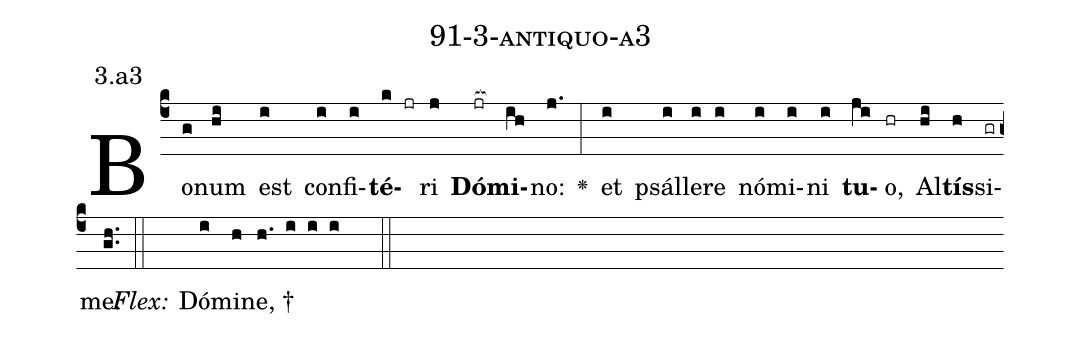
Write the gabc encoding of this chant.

name: 91-3-antiquo-a3;
annotation: 3.a3;
%%
(c4)Bo(g)num(hi) est(i) con(i)fi(i)<b>té</b>(k jr)ri(j) <b>Dó</b>(jr[ocb:1{])<b>mi</b>(ih[ocb:0}])no:(j.) <v>\greheightstar</v>(:) et(i) psál(i)le(i)re(i) nó(i)mi(i)ni(i) <b>tu</b>(ji)o,(hr) Al(hi)<b>tís</b>(h)si(gr)me.(gh..) (::)
<i>Flex:</i>()  Dó(i)mi(h)ne, †(h. i i i  ::)

%E(i) u(i) o(ji) u(hi) a(h) e.(gh..) (::)
